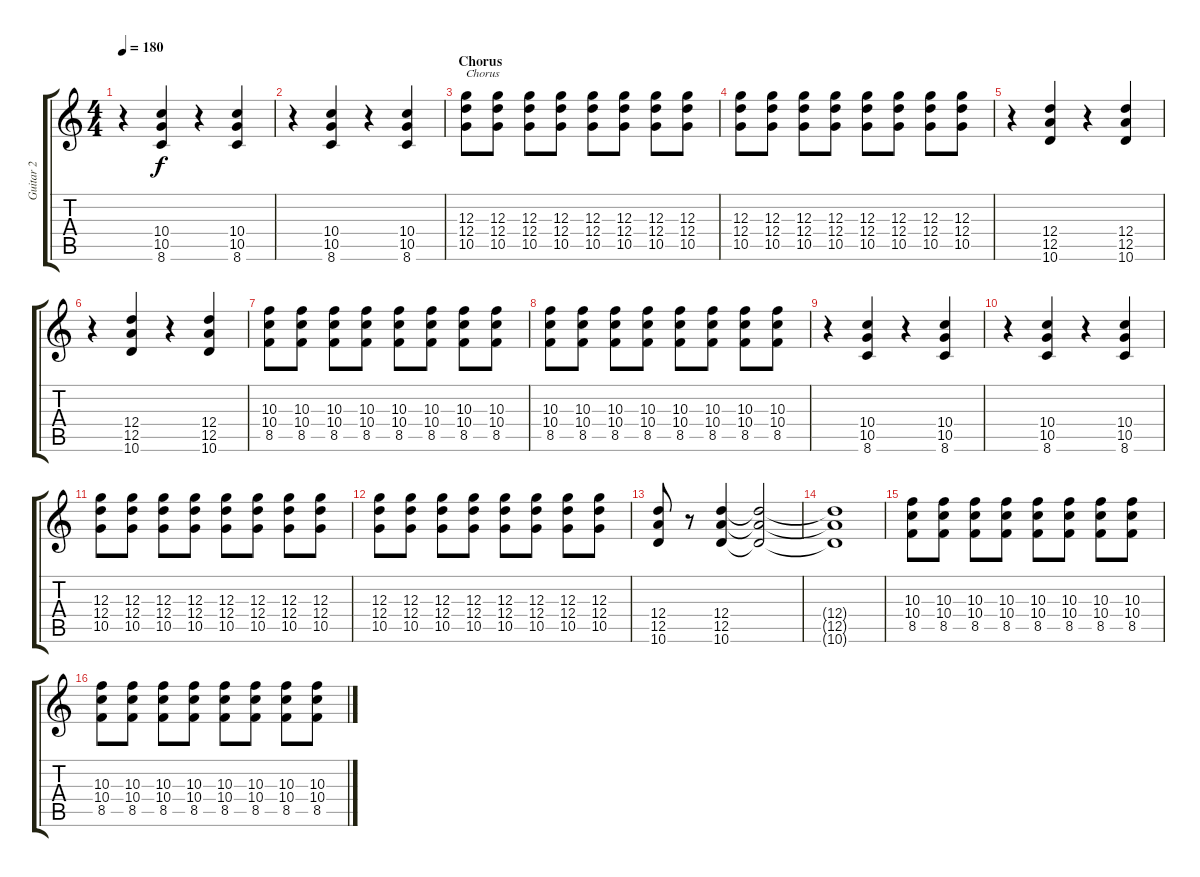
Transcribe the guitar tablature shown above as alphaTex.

\track ("Guitar 2" "Guitar 2") {instrument distortionguitar}
\staff {score tabs}
\tuning (E4 B3 G3 D3 A2 E2) {hide}
\ts (4 4)
\tempo 180
\clef g2
\ks c
r.4{dy f} (10.4 10.5 8.6).4 r.4 (10.4 10.5 8.6).4 |
r.4 (10.4 10.5 8.6).4 r.4 (10.4 10.5 8.6).4 |
\section ("" "Chorus")
(12.3 12.4 10.5).8{txt "Chorus"} (12.3 12.4 10.5).8 (12.3 12.4 10.5).8 (12.3 12.4 10.5).8 (12.3 12.4 10.5).8 (12.3 12.4 10.5).8 (12.3 12.4 10.5).8 (12.3 12.4 10.5).8 |
(12.3 12.4 10.5).8 (12.3 12.4 10.5).8 (12.3 12.4 10.5).8 (12.3 12.4 10.5).8 (12.3 12.4 10.5).8 (12.3 12.4 10.5).8 (12.3 12.4 10.5).8 (12.3 12.4 10.5).8 |
r.4 (12.4 12.5 10.6).4 r.4 (12.4 12.5 10.6).4 |
r.4 (12.4 12.5 10.6).4 r.4 (12.4 12.5 10.6).4 |
(10.3 10.4 8.5).8 (10.3 10.4 8.5).8 (10.3 10.4 8.5).8 (10.3 10.4 8.5).8 (10.3 10.4 8.5).8 (10.3 10.4 8.5).8 (10.3 10.4 8.5).8 (10.3 10.4 8.5).8 |
(10.3 10.4 8.5).8 (10.3 10.4 8.5).8 (10.3 10.4 8.5).8 (10.3 10.4 8.5).8 (10.3 10.4 8.5).8 (10.3 10.4 8.5).8 (10.3 10.4 8.5).8 (10.3 10.4 8.5).8 |
r.4 (10.4 10.5 8.6).4 r.4 (10.4 10.5 8.6).4 |
r.4 (10.4 10.5 8.6).4 r.4 (10.4 10.5 8.6).4 |
(12.3 12.4 10.5).8 (12.3 12.4 10.5).8 (12.3 12.4 10.5).8 (12.3 12.4 10.5).8 (12.3 12.4 10.5).8 (12.3 12.4 10.5).8 (12.3 12.4 10.5).8 (12.3 12.4 10.5).8 |
(12.3 12.4 10.5).8 (12.3 12.4 10.5).8 (12.3 12.4 10.5).8 (12.3 12.4 10.5).8 (12.3 12.4 10.5).8 (12.3 12.4 10.5).8 (12.3 12.4 10.5).8 (12.3 12.4 10.5).8 |
(12.4 12.5 10.6).8 r.8 (12.4 12.5 10.6).4 (12.4{t} 12.5{t} 10.6{t}).2 |
(12.4{t} 12.5{t} 10.6{t}).1 |
(10.3 10.4 8.5).8 (10.3 10.4 8.5).8 (10.3 10.4 8.5).8 (10.3 10.4 8.5).8 (10.3 10.4 8.5).8 (10.3 10.4 8.5).8 (10.3 10.4 8.5).8 (10.3 10.4 8.5).8 |
(10.3 10.4 8.5).8 (10.3 10.4 8.5).8 (10.3 10.4 8.5).8 (10.3 10.4 8.5).8 (10.3 10.4 8.5).8 (10.3 10.4 8.5).8 (10.3 10.4 8.5).8 (10.3 10.4 8.5).8
